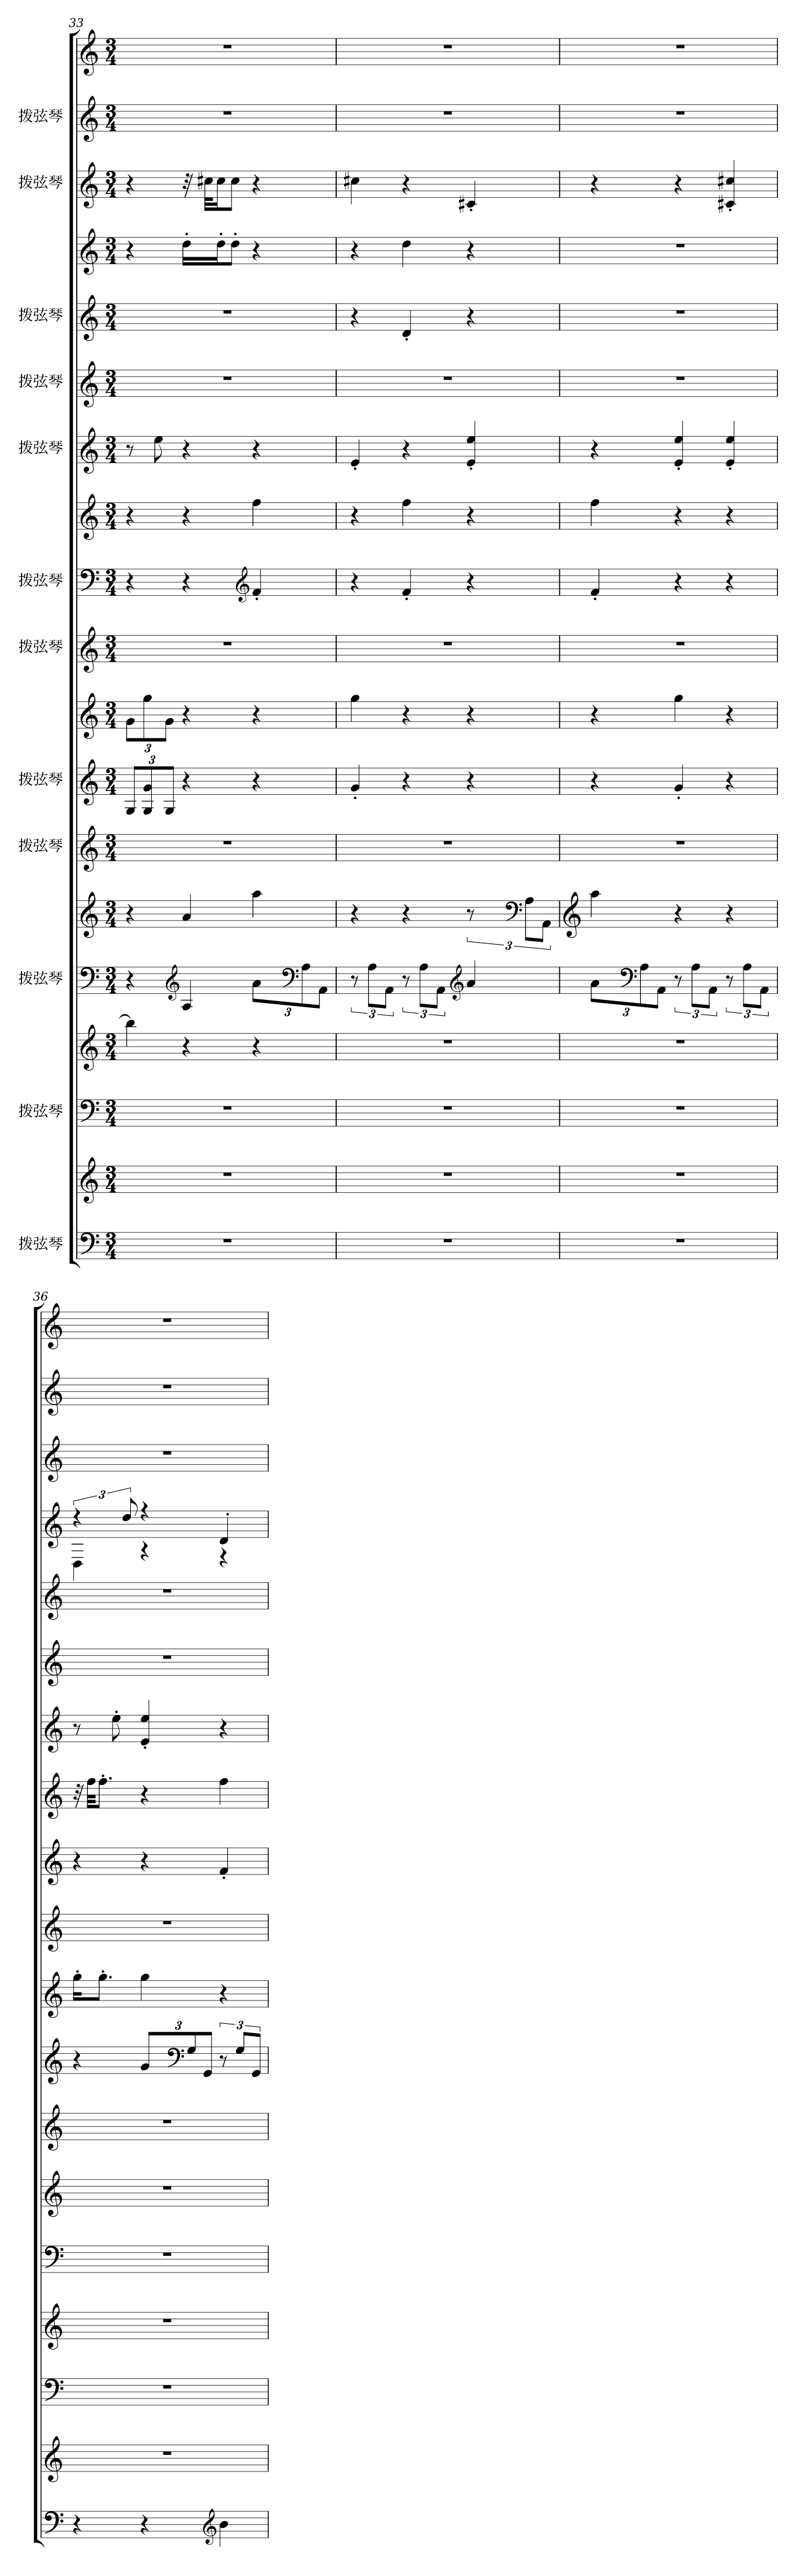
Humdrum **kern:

**kern	**kern	**kern	**kern	**kern	**kern	**kern	**kern	**kern	**kern	**kern	**kern	**kern	**kern	**kern	**kern	**kern	**kern	**kern
*part12	*part12	*part11	*part11	*part10	*part10	*part9	*part8	*part8	*part7	*part6	*part6	*part5	*part4	*part3	*part3	*part2	*part1	*part1
*staff19	*staff18	*staff17	*staff16	*staff15	*staff14	*staff13	*staff12	*staff11	*staff10	*staff9	*staff8	*staff7	*staff6	*staff5	*staff4	*staff3	*staff2	*staff1
*I"拨弦琴	*	*I"拨弦琴	*	*I"拨弦琴	*	*I"拨弦琴	*I"拨弦琴	*	*I"拨弦琴	*I"拨弦琴	*	*I"拨弦琴	*I"拨弦琴	*I"拨弦琴	*	*I"拨弦琴	*I"拨弦琴	*
!!LO:PB:g=z
*clefF4	*clefG2	*clefF4	*clefG2	*clefF4	*clefG2	*clefG2	*clefG2	*clefG2	*clefG2	*clefF4	*clefG2	*clefG2	*clefG2	*clefG2	*clefG2	*clefG2	*clefG2	*clefG2
*k[]	*k[]	*k[]	*k[]	*k[]	*k[]	*k[]	*k[]	*k[]	*k[]	*k[]	*k[]	*k[]	*k[]	*k[]	*k[]	*k[]	*k[]	*k[]
*M3/4	*M3/4	*M3/4	*M3/4	*M3/4	*M3/4	*M3/4	*M3/4	*M3/4	*M3/4	*M3/4	*M3/4	*M3/4	*M3/4	*M3/4	*M3/4	*M3/4	*M3/4	*M3/4
*	*	*	*	*	*	*	*Xbrackettup	*Xbrackettup	*	*	*	*	*	*	*	*	*	*
=33	=33	=33	=33	=33	=33	=33	=33	=33	=33	=33	=33	=33	=33	=33	=33	=33	=33	=33
2.r	2.r	2.r	4bb-\]	4r	4r	2.r	12G/L	12g\L	2.r	4r	4r	8r	2.r	2.r	4r	4r	2.r	2.r
.	.	.	.	.	.	.	12G/ 12g/	12gg\	.	.	.	.	.	.	.	.	.	.
.	.	.	.	.	.	.	.	.	.	.	.	8ee\	.	.	.	.	.	.
.	.	.	.	.	.	.	12G/J	12g\J	.	.	.	.	.	.	.	.	.	.
*	*	*	*	*clefG2	*	*	*	*	*	*	*	*	*	*	*	*	*	*
.	.	.	4r	4A/	4a/	.	4r	4r	.	4r	4r	4r	.	.	16dd'\LL	32r	.	.
.	.	.	.	.	.	.	.	.	.	.	.	.	.	.	.	32cc#X\KLL	.	.
.	.	.	.	.	.	.	.	.	.	.	.	.	.	.	16dd'\J	16cc#\J	.	.
.	.	.	.	.	.	.	.	.	.	.	.	.	.	.	8dd'\J	8cc#\J	.	.
*	*	*	*	*	*	*	*	*	*	*clefG2	*	*	*	*	*	*	*	*
*	*	*	*	*Xbrackettup	*	*	*	*	*	*	*	*	*	*	*	*	*	*
.	.	.	4r	12a\L	4aa\	.	4r	4r	.	4f'/	4ff\	4r	.	.	4r	4r	.	.
*	*	*	*	*clefF4	*	*	*	*	*	*	*	*	*	*	*	*	*	*
.	.	.	.	12A\	.	.	.	.	.	.	.	.	.	.	.	.	.	.
.	.	.	.	12AA\J	.	.	.	.	.	.	.	.	.	.	.	.	.	.
=34	=34	=34	=34	=34	=34	=34	=34	=34	=34	=34	=34	=34	=34	=34	=34	=34	=34	=34
*	*	*	*	*brackettup	*	*	*	*	*	*	*	*	*	*	*	*	*	*
2.r	2.r	2.r	2.r	12r	4r	2.r	4g'/	4gg\	2.r	4r	4r	4e'/	2.r	4r	4r	4cc#X\	2.r	2.r
.	.	.	.	12A\L	.	.	.	.	.	.	.	.	.	.	.	.	.	.
.	.	.	.	12AA\J	.	.	.	.	.	.	.	.	.	.	.	.	.	.
.	.	.	.	12r	4r	.	4r	4r	.	4f'/	4ff\	4r	.	4d'/	4dd\	4r	.	.
.	.	.	.	12A\L	.	.	.	.	.	.	.	.	.	.	.	.	.	.
.	.	.	.	12AA\J	.	.	.	.	.	.	.	.	.	.	.	.	.	.
*	*	*	*	*clefG2	*	*	*	*	*	*	*	*	*	*	*	*	*	*
.	.	.	.	4a/	12r	.	4r	4r	.	4r	4r	4e/' 4ee/'	.	4r	4r	4c#X'/	.	.
*	*	*	*	*	*clefF4	*	*	*	*	*	*	*	*	*	*	*	*	*
.	.	.	.	.	12A\L	.	.	.	.	.	.	.	.	.	.	.	.	.
.	.	.	.	.	12AA\J	.	.	.	.	.	.	.	.	.	.	.	.	.
=35	=35	=35	=35	=35	=35	=35	=35	=35	=35	=35	=35	=35	=35	=35	=35	=35	=35	=35
*	*	*	*	*	*clefG2	*	*	*	*	*	*	*	*	*	*	*	*	*
*	*	*	*	*Xbrackettup	*	*	*	*	*	*	*	*	*	*	*	*	*	*
2.r	2.r	2.r	2.r	12a\L	4aa\	2.r	4r	4r	2.r	4f'/	4ff\	4r	2.r	2.r	2.r	4r	2.r	2.r
*	*	*	*	*clefF4	*	*	*	*	*	*	*	*	*	*	*	*	*	*
.	.	.	.	12A\	.	.	.	.	.	.	.	.	.	.	.	.	.	.
.	.	.	.	12AA\J	.	.	.	.	.	.	.	.	.	.	.	.	.	.
*	*	*	*	*brackettup	*	*	*	*	*	*	*	*	*	*	*	*	*	*
.	.	.	.	12r	4r	.	4g'/	4gg\	.	4r	4r	4e/' 4ee/'	.	.	.	4r	.	.
.	.	.	.	12A\L	.	.	.	.	.	.	.	.	.	.	.	.	.	.
.	.	.	.	12AA\J	.	.	.	.	.	.	.	.	.	.	.	.	.	.
.	.	.	.	12r	4r	.	4r	4r	.	4r	4r	4e/' 4ee/'	.	.	.	4c#X/' 4cc#X/'	.	.
.	.	.	.	12A\L	.	.	.	.	.	.	.	.	.	.	.	.	.	.
.	.	.	.	12AA\J	.	.	.	.	.	.	.	.	.	.	.	.	.	.
!!LO:PB:g=z
=36	=36	=36	=36	=36	=36	=36	=36	=36	=36	=36	=36	=36	=36	=36	=36	=36	=36	=36
*	*	*	*	*	*	*	*	*	*	*	*	*	*	*	*^	*	*	*
4r	2.r	2.r	2.r	2.r	2.r	2.r	4r	16gg'\KL	2.r	4r	32r	8r	2.r	2.r	6r	4D\	2.r	2.r	2.r
.	.	.	.	.	.	.	.	.	.	.	32ff\KKL	.	.	.	.	.	.	.	.
.	.	.	.	.	.	.	.	8.gg'\J	.	.	8.ff'\J	.	.	.	.	.	.	.	.
.	.	.	.	.	.	.	.	.	.	.	.	8ee'\	.	.	.	.	.	.	.
.	.	.	.	.	.	.	.	.	.	.	.	.	.	.	12dd/	.	.	.	.
4r	.	.	.	.	.	.	12g/L	4gg\	.	4r	4r	4e/' 4ee/'	.	.	4r	4r	.	.	.
*	*	*	*	*	*	*	*clefF4	*	*	*	*	*	*	*	*	*	*	*	*
.	.	.	.	.	.	.	12G/	.	.	.	.	.	.	.	.	.	.	.	.
.	.	.	.	.	.	.	12GG/J	.	.	.	.	.	.	.	.	.	.	.	.
*clefG2	*	*	*	*	*	*	*	*	*	*	*	*	*	*	*	*	*	*	*
*	*	*	*	*	*	*	*brackettup	*	*	*	*	*	*	*	*	*	*	*	*
4b\	.	.	.	.	.	.	12r	4r	.	4f'/	4ff\	4r	.	.	4d'/	4r	.	.	.
.	.	.	.	.	.	.	12G/L	.	.	.	.	.	.	.	.	.	.	.	.
.	.	.	.	.	.	.	12GG/J	.	.	.	.	.	.	.	.	.	.	.	.
*	*	*	*	*	*	*	*	*	*	*	*	*	*	*	*v	*v	*	*	*
=	=	=	=	=	=	=	=	=	=	=	=	=	=	=	=	=	=	=
*-	*-	*-	*-	*-	*-	*-	*-	*-	*-	*-	*-	*-	*-	*-	*-	*-	*-	*-
